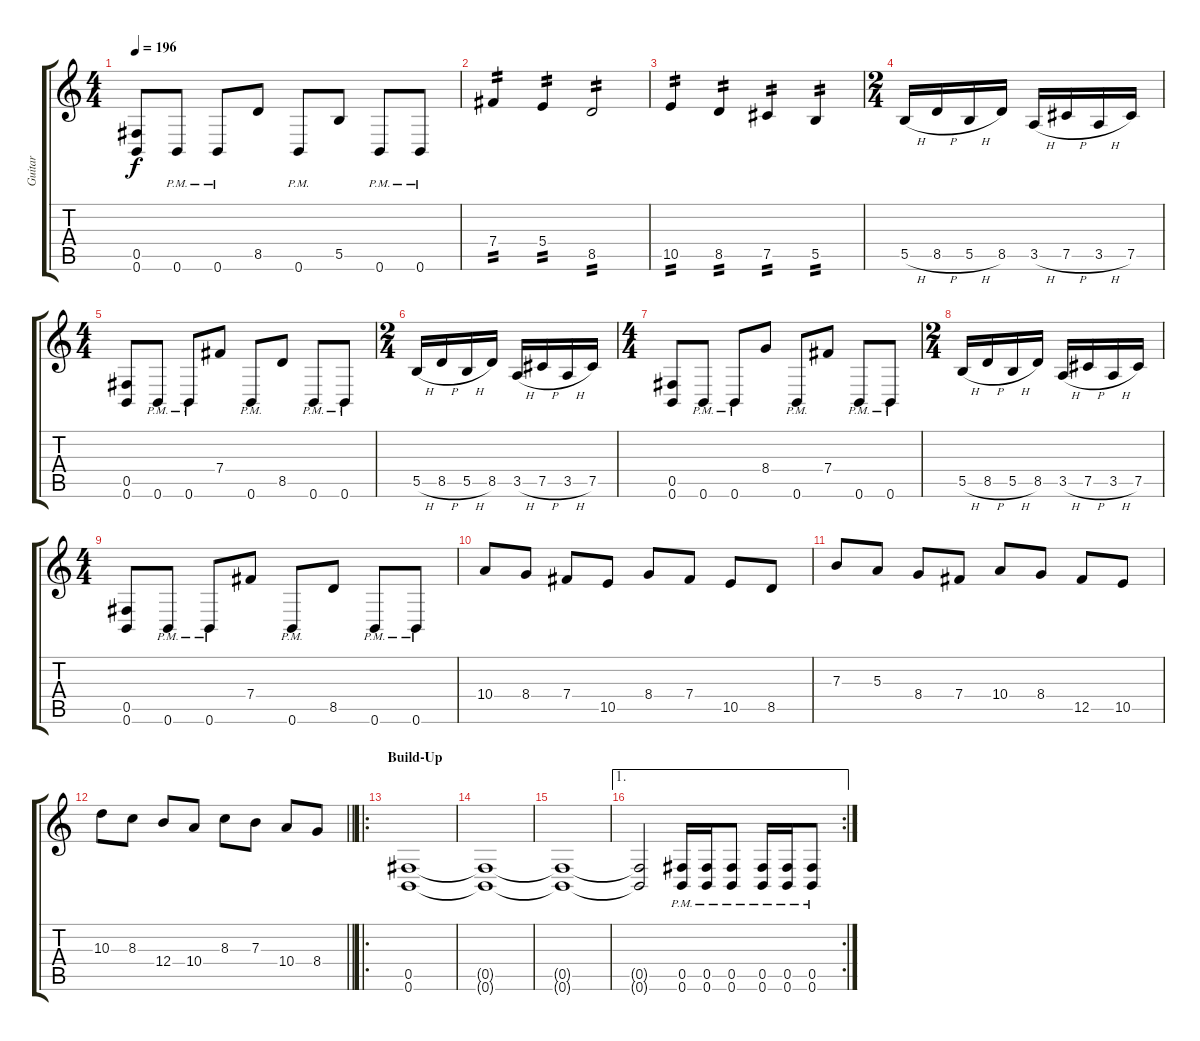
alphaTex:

\track ("Guitar" "Guitar") {instrument distortionguitar}
\staff {score tabs}
\tuning (Db4 Ab3 E3 B2 Gb2 B1) {hide}
\ts (4 4)
\tempo 196
\clef g2
\ks c
(0.5 0.6).8{dy f} 0.6{pm}.8 0.6{pm}.8 8.5.8 0.6{pm}.8 5.5.8 0.6{pm}.8 0.6{pm}.8 |
7.4.4{tp 2} 5.4.4{tp 2} 8.5.2{tp 2} |
10.5.4{tp 2} 8.5.4{tp 2} 7.5.4{tp 2} 5.5.4{tp 2} |
\ts (2 4)
5.5{h}.16 8.5{h}.16 5.5{h}.16 8.5.16 3.5{h}.16 7.5{h}.16 3.5{h}.16 7.5.16 |
\ts (4 4)
(0.5 0.6).8 0.6{pm}.8 0.6{pm}.8 7.4.8 0.6{pm}.8 8.5.8 0.6{pm}.8 0.6{pm}.8 |
\ts (2 4)
5.5{h}.16 8.5{h}.16 5.5{h}.16 8.5.16 3.5{h}.16 7.5{h}.16 3.5{h}.16 7.5.16 |
\ts (4 4)
(0.5 0.6).8 0.6{pm}.8 0.6{pm}.8 8.4.8 0.6{pm}.8 7.4.8 0.6{pm}.8 0.6{pm}.8 |
\ts (2 4)
5.5{h}.16 8.5{h}.16 5.5{h}.16 8.5.16 3.5{h}.16 7.5{h}.16 3.5{h}.16 7.5.16 |
\ts (4 4)
(0.5 0.6).8 0.6{pm}.8 0.6{pm}.8 7.4.8 0.6{pm}.8 8.5.8 0.6{pm}.8 0.6{pm}.8 |
10.4.8 8.4.8 7.4.8 10.5.8 8.4.8 7.4.8 10.5.8 8.5.8 |
7.3.8 5.3.8 8.4.8 7.4.8 10.4.8 8.4.8 12.5.8 10.5.8 |
\barLineRight lightlight
10.3.8 8.3.8 12.4.8 10.4.8 8.3.8 7.3.8 10.4.8 8.4.8 |
\ro
\section ("" "Build-Up")
(0.5 0.6).1 |
(0.5{t} 0.6{t}).1 |
(0.5{t} 0.6{t}).1 |
\ae 1
\rc 2
(0.5{t} 0.6{t}).2 (0.5{pm} 0.6{pm}).16 (0.5{pm} 0.6{pm}).16 (0.5{pm} 0.6{pm}).8 (0.5{pm} 0.6{pm}).16 (0.5{pm} 0.6{pm}).16 (0.5{pm} 0.6{pm}).8
